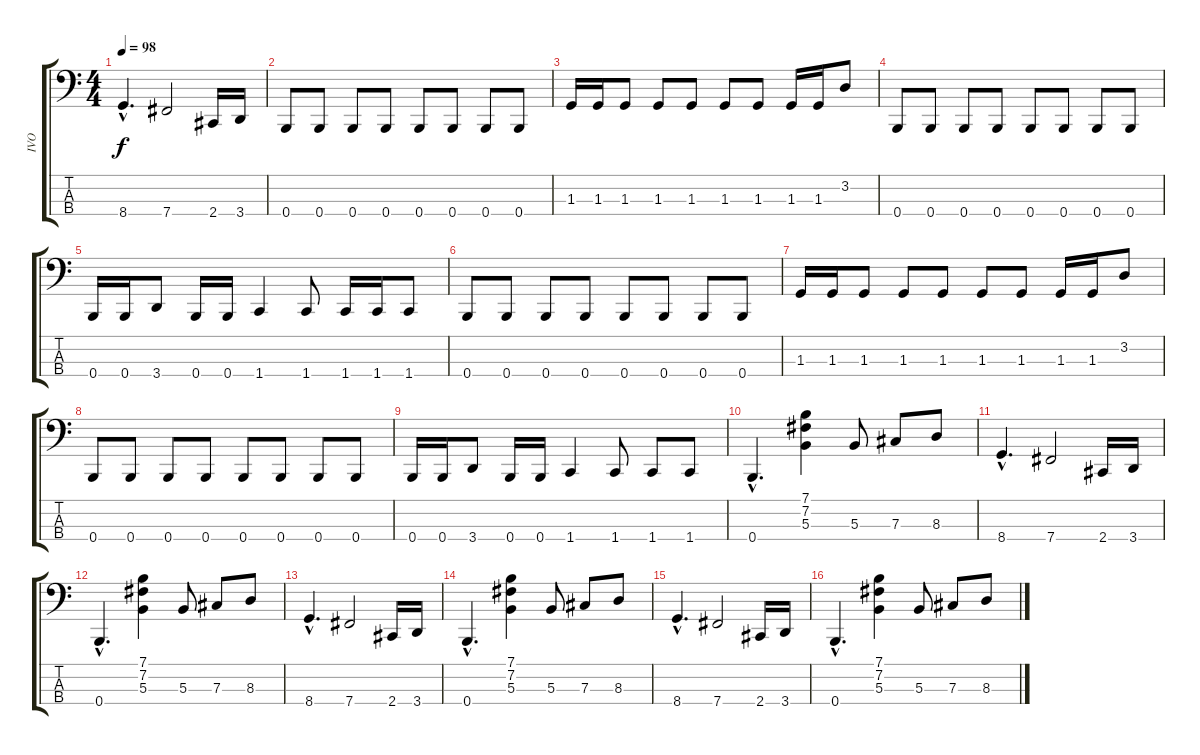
\track ("IVO" "IVO") {instrument electricbasspick}
\staff {score tabs}
\tuning (E2 B1 Gb1 B0) {hide}
\ts (4 4)
\tempo 98
\clef f4
\ks c
8.4{hac}.4{d dy f} 7.4.2 2.4.16 3.4.16 |
0.4.8 0.4.8 0.4.8 0.4.8 0.4.8 0.4.8 0.4.8 0.4.8 |
1.3.16 1.3.16 1.3.8 1.3.8 1.3.8 1.3.8 1.3.8 1.3.16 1.3.16 3.2.8 |
0.4.8 0.4.8 0.4.8 0.4.8 0.4.8 0.4.8 0.4.8 0.4.8 |
0.4.16 0.4.16 3.4.8 0.4.16 0.4.16 1.4.4 1.4.8 1.4.16 1.4.16 1.4.8 |
0.4.8 0.4.8 0.4.8 0.4.8 0.4.8 0.4.8 0.4.8 0.4.8 |
1.3.16 1.3.16 1.3.8 1.3.8 1.3.8 1.3.8 1.3.8 1.3.16 1.3.16 3.2.8 |
0.4.8 0.4.8 0.4.8 0.4.8 0.4.8 0.4.8 0.4.8 0.4.8 |
0.4.16 0.4.16 3.4.8 0.4.16 0.4.16 1.4.4 1.4.8 1.4.8 1.4.8 |
0.4{hac}.4{d} (7.1 7.2 5.3).4 5.3.8 7.3.8 8.3.8 |
8.4{hac}.4{d} 7.4.2 2.4.16 3.4.16 |
0.4{hac}.4{d} (7.1 7.2 5.3).4 5.3.8 7.3.8 8.3.8 |
8.4{hac}.4{d} 7.4.2 2.4.16 3.4.16 |
0.4{hac}.4{d} (7.1 7.2 5.3).4 5.3.8 7.3.8 8.3.8 |
8.4{hac}.4{d} 7.4.2 2.4.16 3.4.16 |
0.4{hac}.4{d} (7.1 7.2 5.3).4 5.3.8 7.3.8 8.3.8
